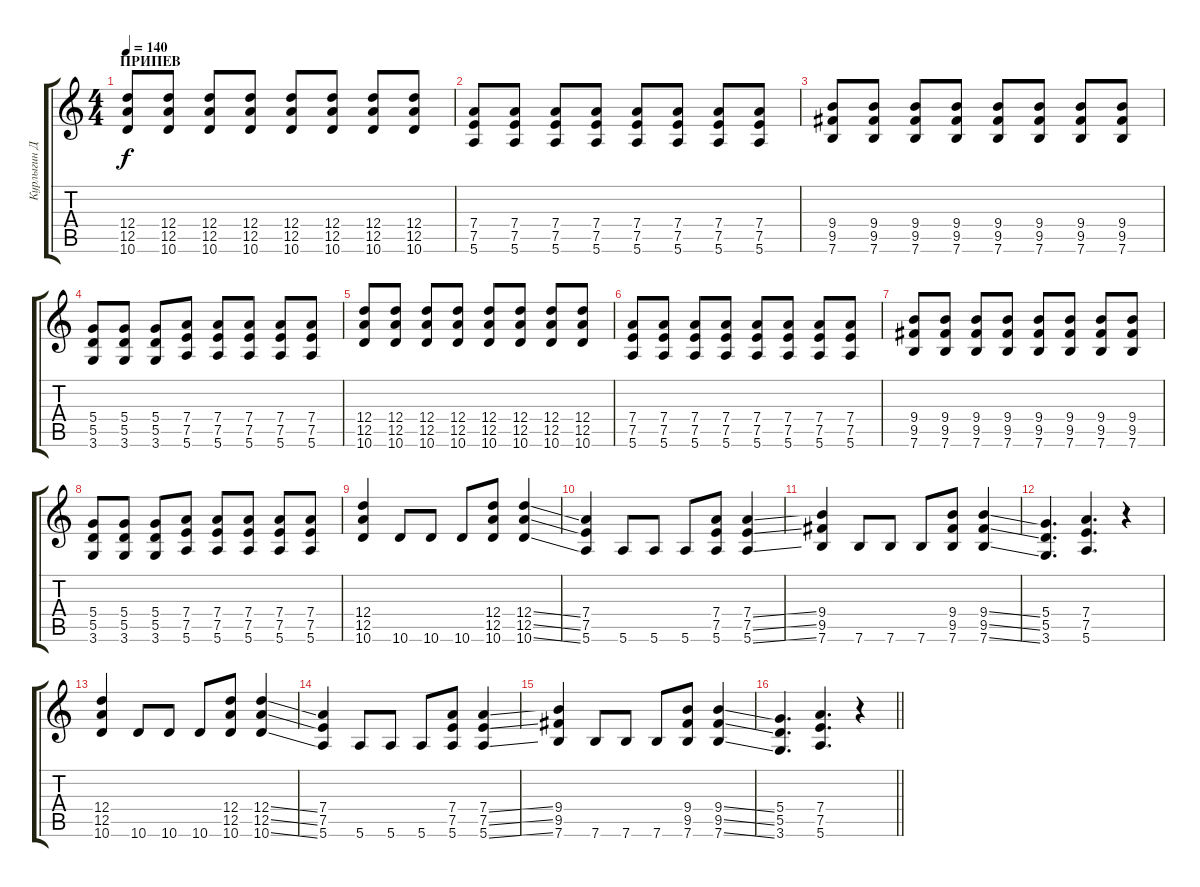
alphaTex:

\track ("Курлыгин Дмитрий (гит)" "Курлыгин Д") {instrument distortionguitar}
\staff {score tabs}
\tuning (E4 B3 G3 D3 A2 E2) {hide}
\ts (4 4)
\section ("" "ПРИПЕВ")
\tempo 140
\clef g2
\ks c
(12.4 12.5 10.6).8{dy f} (12.4 12.5 10.6).8 (12.4 12.5 10.6).8 (12.4 12.5 10.6).8 (12.4 12.5 10.6).8 (12.4 12.5 10.6).8 (12.4 12.5 10.6).8 (12.4 12.5 10.6).8 |
(7.4 7.5 5.6).8 (7.4 7.5 5.6).8 (7.4 7.5 5.6).8 (7.4 7.5 5.6).8 (7.4 7.5 5.6).8 (7.4 7.5 5.6).8 (7.4 7.5 5.6).8 (7.4 7.5 5.6).8 |
(9.4 9.5 7.6).8 (9.4 9.5 7.6).8 (9.4 9.5 7.6).8 (9.4 9.5 7.6).8 (9.4 9.5 7.6).8 (9.4 9.5 7.6).8 (9.4 9.5 7.6).8 (9.4 9.5 7.6).8 |
(5.4 5.5 3.6).8 (5.4 5.5 3.6).8 (5.4 5.5 3.6).8 (7.4 7.5 5.6).8 (7.4 7.5 5.6).8 (7.4 7.5 5.6).8 (7.4 7.5 5.6).8 (7.4 7.5 5.6).8 |
(12.4 12.5 10.6).8 (12.4 12.5 10.6).8 (12.4 12.5 10.6).8 (12.4 12.5 10.6).8 (12.4 12.5 10.6).8 (12.4 12.5 10.6).8 (12.4 12.5 10.6).8 (12.4 12.5 10.6).8 |
(7.4 7.5 5.6).8 (7.4 7.5 5.6).8 (7.4 7.5 5.6).8 (7.4 7.5 5.6).8 (7.4 7.5 5.6).8 (7.4 7.5 5.6).8 (7.4 7.5 5.6).8 (7.4 7.5 5.6).8 |
(9.4 9.5 7.6).8 (9.4 9.5 7.6).8 (9.4 9.5 7.6).8 (9.4 9.5 7.6).8 (9.4 9.5 7.6).8 (9.4 9.5 7.6).8 (9.4 9.5 7.6).8 (9.4 9.5 7.6).8 |
(5.4 5.5 3.6).8 (5.4 5.5 3.6).8 (5.4 5.5 3.6).8 (7.4 7.5 5.6).8 (7.4 7.5 5.6).8 (7.4 7.5 5.6).8 (7.4 7.5 5.6).8 (7.4 7.5 5.6).8 |
(12.4 12.5 10.6).4 10.6.8 10.6.8 10.6.8 (12.4 12.5 10.6).8 (12.4{ss} 12.5{ss} 10.6{ss}).4 |
(7.4 7.5 5.6).4 5.6.8 5.6.8 5.6.8 (7.4 7.5 5.6).8 (7.4{ss} 7.5{ss} 5.6{ss}).4 |
(9.4 9.5 7.6).4 7.6.8 7.6.8 7.6.8 (9.4 9.5 7.6).8 (9.4{ss} 9.5{ss} 7.6{ss}).4 |
(5.4 5.5 3.6).4{d} (7.4 7.5 5.6).4{d} r.4 |
(12.4 12.5 10.6).4 10.6.8 10.6.8 10.6.8 (12.4 12.5 10.6).8 (12.4{ss} 12.5{ss} 10.6{ss}).4 |
(7.4 7.5 5.6).4 5.6.8 5.6.8 5.6.8 (7.4 7.5 5.6).8 (7.4{ss} 7.5{ss} 5.6{ss}).4 |
(9.4 9.5 7.6).4 7.6.8 7.6.8 7.6.8 (9.4 9.5 7.6).8 (9.4{ss} 9.5{ss} 7.6{ss}).4 |
\barLineRight lightlight
(5.4 5.5 3.6).4{d} (7.4 7.5 5.6).4{d} r.4
